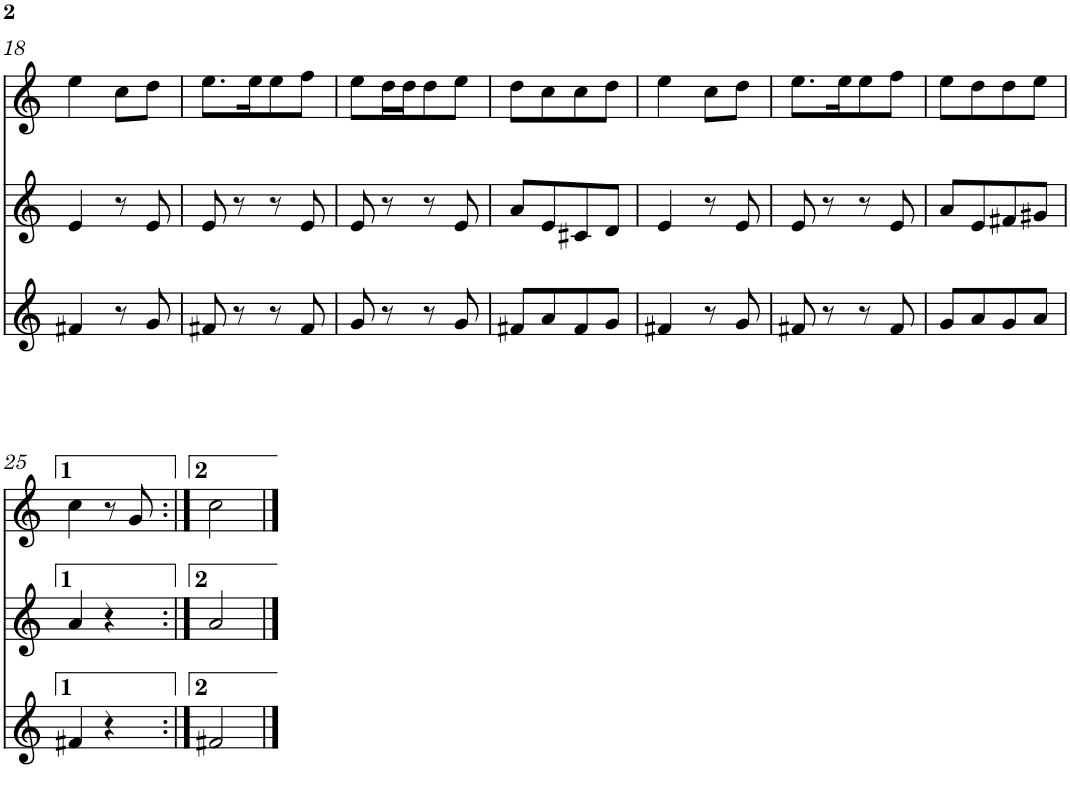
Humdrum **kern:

**kern	**kern	**kern
*part3	*part2	*part1
*staff3	*staff2	*staff1
*I"Saxo Tenor	*I"Saxo Alt	*I"Gralles
!!LO:PB:g=z
*clefG2	*clefG2	*clefG2
*k[]	*k[]	*k[]
*M1/4	*M1/4	*M1/4
=18	=18	=18
4f#X/	4e/	4ee\
8r	8r	8cc\L
8g/	8e/	8dd\J
=19	=19	=19
8f#X/	8e/	8.ee\L
8r	8r	.
.	.	16ee\K
8r	8r	8ee\
8f#/	8e/	8ff\J
=20	=20	=20
8g/	8e/	8ee\L
8r	8r	16dd\L
.	.	16dd\J
8r	8r	8dd\
8g/	8e/	8ee\J
=21	=21	=21
8f#X/L	8a/L	8dd\L
8a/	8e/	8cc\
8f#/	8c#X/	8cc\
8g/J	8d/J	8dd\J
=22	=22	=22
4f#X/	4e/	4ee\
8r	8r	8cc\L
8g/	8e/	8dd\J
=23	=23	=23
8f#X/	8e/	8.ee\L
8r	8r	.
.	.	16ee\K
8r	8r	8ee\
8f#/	8e/	8ff\J
=24	=24	=24
8g/L	8a/L	8ee\L
8a/	8e/	8dd\
8g/	8f#X/	8dd\
8a/J	8g#X/J	8ee\J
!!LO:LB:g=z
=25	=25	=25
4f#X/	4a/	4cc\
4r	4r	8r
.	.	8g/
=26:|!	=26:|!	=26:|!
[4f#X/	[4a/	[4cc\
==27	==27	==27
4f#/]	4a/]	4cc\]
=	=	=
*-	*-	*-
